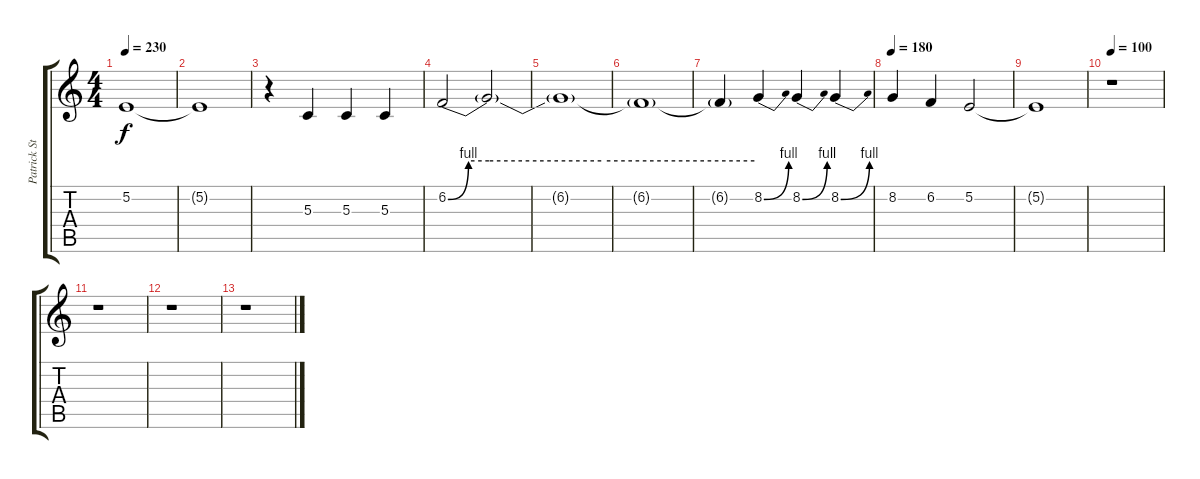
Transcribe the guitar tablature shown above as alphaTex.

\track ("Patrick Stump (Lead Vocal and Harmonies)" "Patrick St") {instrument clarinet}
\staff {score tabs}
\tuning (E4 B3 G3 D3 A2 E2) {hide}
\ts (4 4)
\tempo 230
\clef g2
\ks c
5.2{t}.1{dy f} |
5.2{t}.1 |
r.4 5.3.4 5.3.4 5.3.4 |
6.2{be (custom 0 0 4 4 8 4 30 4 60 4)}.2 6.2{t}.2 |
6.2{t}.1 |
6.2{t}.1 |
6.2{t}.4 8.2{be (bend 0 0 60 4)}.4 8.2{be (bend 0 0 60 4)}.4 8.2{be (bend 0 0 60 4)}.4 |
\tempo 180
8.2.4 6.2.4 5.2.2 |
5.2{t}.1 |
\tempo 100
r.1 |
r.1 |
r.1 |
r.1
